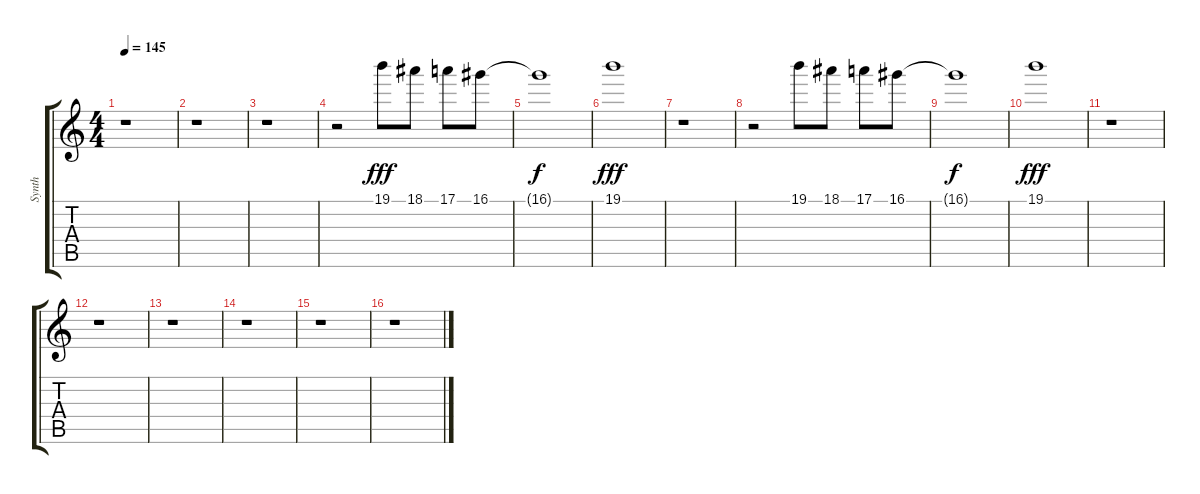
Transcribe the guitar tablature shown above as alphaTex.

\track ("Synth" "Synth") {instrument synthbass2}
\staff {score tabs}
\tuning (E4 B3 G3 D3 A2 E2) {hide}
\ts (4 4)
\tempo 145
\clef g2
\ks c
r.1{dy fff} |
r.1 |
r.1 |
r.2 19.1.8 18.1.8 17.1.8 16.1.8 |
16.1{t}.1{dy f} |
19.1.1{dy fff} |
r.1 |
r.2 19.1.8 18.1.8 17.1.8 16.1.8 |
16.1{t}.1{dy f} |
19.1.1{dy fff} |
r.1 |
r.1 |
r.1 |
r.1 |
r.1 |
r.1
